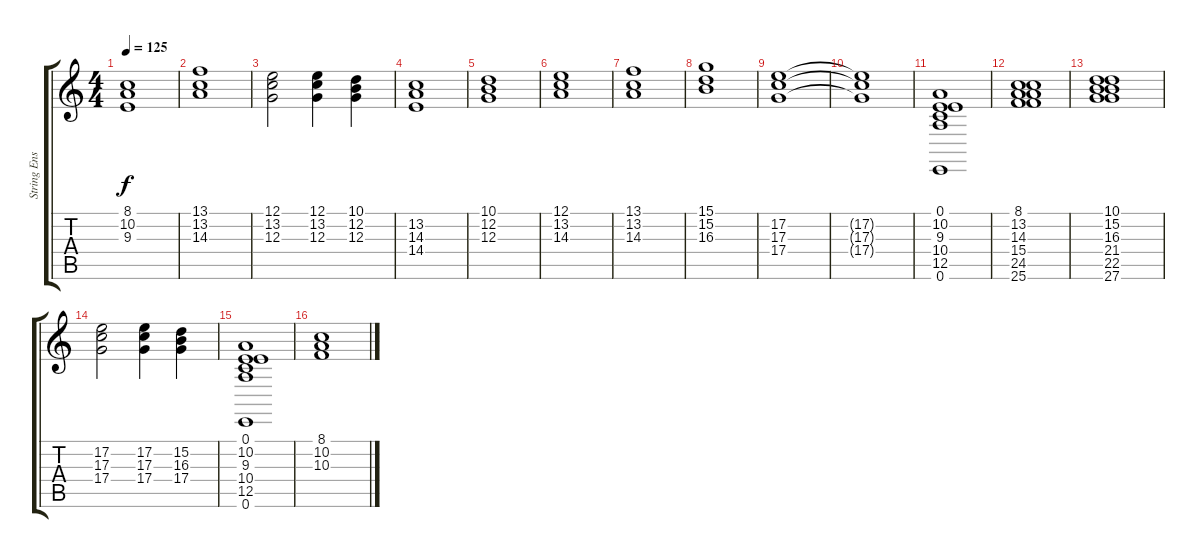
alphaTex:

\track ("String Ensemble 1" "String Ens") {instrument stringensemble1}
\staff {score tabs}
\tuning (E4 B3 G3 D3 A2 E2) {hide}
\ts (4 4)
\tempo 125
\clef g2
\ks c
(8.1 10.2 9.3).1{dy f} |
(13.1 13.2 14.3).1 |
(12.1 13.2 12.3).2 (12.1 13.2 12.3).4 (10.1 12.2 12.3).4 |
(13.2 14.3 14.4).1 |
(10.1 12.2 12.3).1 |
(12.1 13.2 14.3).1 |
(13.1 13.2 14.3).1 |
(15.1 15.2 16.3).1 |
(17.2 17.3 17.4).1 |
(17.2{t} 17.3{t} 17.4{t}).1 |
(0.1 10.2 9.3 10.4 12.5 0.6).1 |
(8.1 13.2 14.3 15.4 24.5 25.6).1 |
(10.1 15.2 16.3 21.4 22.5 27.6).1 |
(17.2 17.3 17.4).2 (17.2 17.3 17.4).4 (15.2 16.3 17.4).4 |
(0.1 10.2 9.3 10.4 12.5 0.6).1 |
(8.1 10.2 10.3).1
